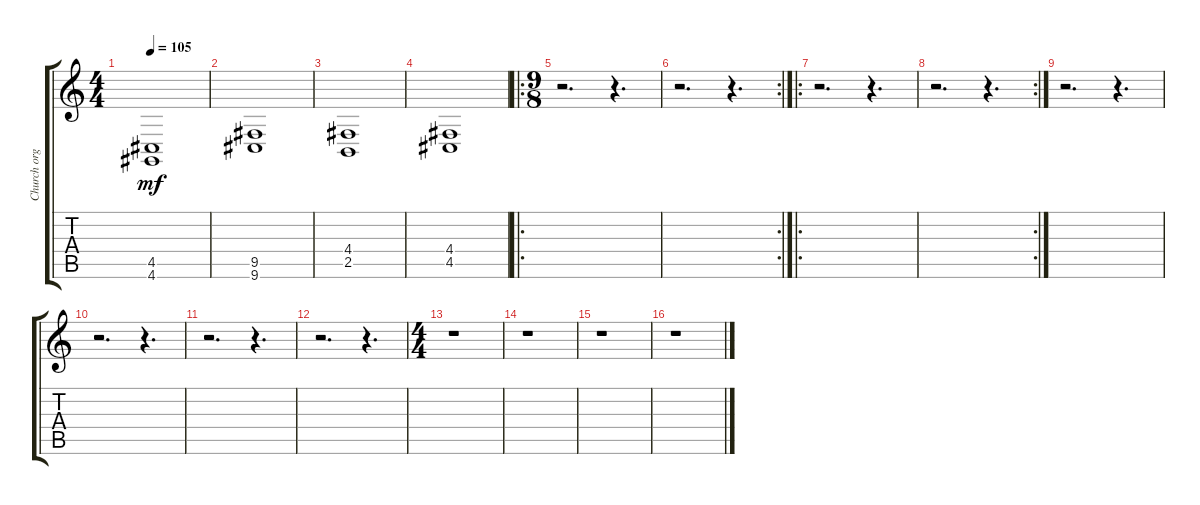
\track ("Church organ" "Church org") {instrument churchorgan}
\staff {score tabs}
\tuning (E4 B3 G3 D3 A2 E2) {hide}
\ts (4 4)
\tempo 105
\clef g2
\ks c
(4.5 4.6).1{dy mf} |
(9.5 9.6).1 |
(4.4 2.5).1 |
(4.4 4.5).1 |
\ro
\ts (9 8)
r.2{d} r.4{d} |
\rc 2
r.2{d} r.4{d} |
\ro
r.2{d} r.4{d} |
\rc 2
r.2{d} r.4{d} |
r.2{d} r.4{d} |
r.2{d} r.4{d} |
r.2{d} r.4{d} |
r.2{d} r.4{d} |
\ts (4 4)
r.1 |
r.1 |
r.1 |
r.1
